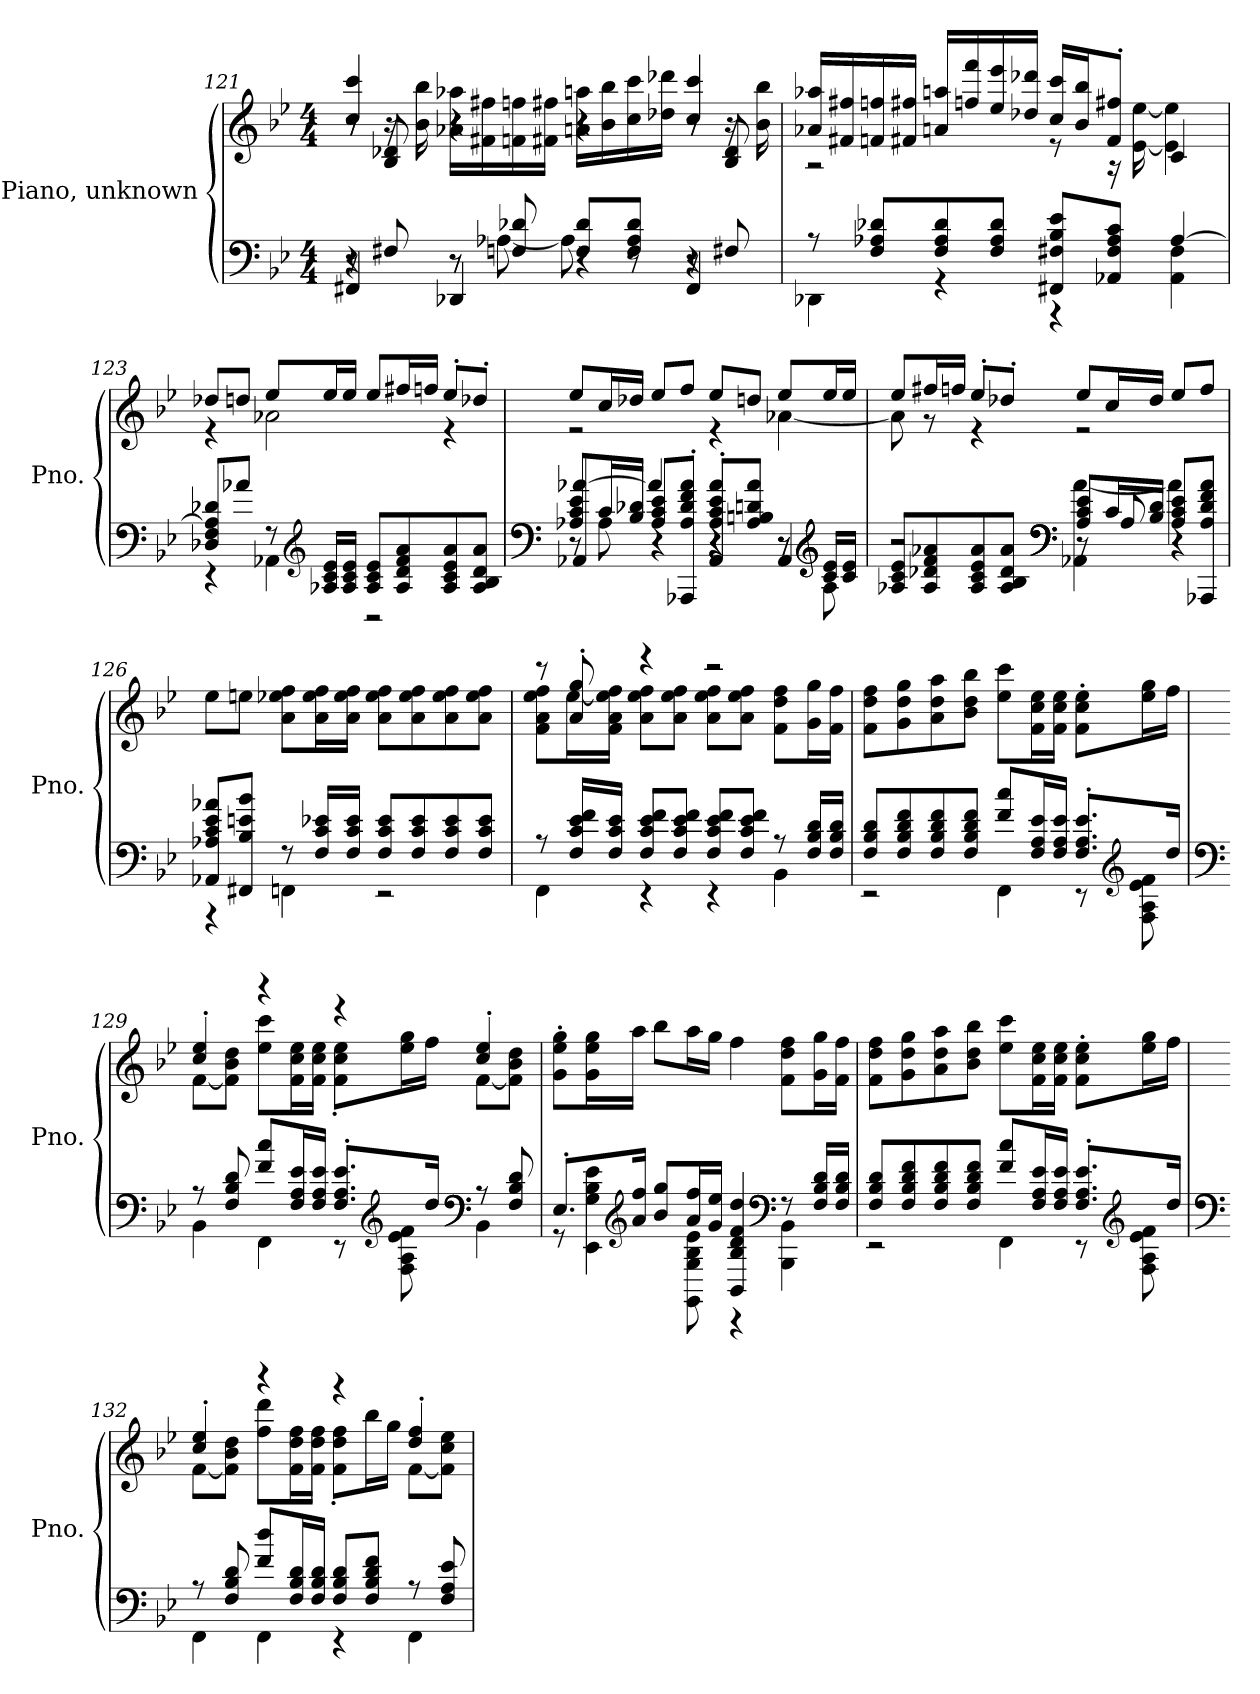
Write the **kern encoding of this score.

**kern	**kern
*part1	*part1
*staff2	*staff1
*I"Piano, unknown	*
*I'Pno.	*
*clefF4	*clefG2
*k[b-e-]	*k[b-e-]
*M4/4	*M4/4
=121	=121
*^	*^
*	*^	*	*^
8r	4r	4FF#X/	4cc/ 4ccc/	8r	8r
8F#X/	.	.	.	16r	8B-/ 8d-X/
.	.	.	.	16b-\ 16bb-\	.
8r	8r	4DD-X/	4r	16a-X\ 16aa-X\LL	4r
.	.	.	.	16f#X\ 16ff#X\	.
8Fn/ 8d-X/	[8A-X\	.	.	16fn\ 16ffn\	.
.	.	.	.	16f#X\ 16ff#X\JJ	.
8F/ 8d-/L	8A-\]	4r	4r	16an\ 16aan\LL	4r
.	.	.	.	16b-\ 16bb-\	.
8F/ 8A-/ 8d-/J	8r	.	.	16cc\ 16ccc\	.
.	.	.	.	16dd-X\ 16ddd-X\JJ	.
8r	4r	4FF#/	4cc/ 4ccc/	8r	8r
8F#X/	.	.	.	16r	8B-/ 8d-/
.	.	.	.	16b-\ 16bb-\	.
*	*v	*v	*	*	*
*	*	*	*v	*v
!!LO:LB:g=z
=122	=122	=122	=122
8r	4DD-X\	16a-X/ 16aa-X/LL	2r
.	.	16f#X/ 16ff#X/	.
8F/ 8A-X/ 8d-X/L	.	16fn/ 16ffn/	.
.	.	16f#X/ 16ff#X/JJ	.
8F/ 8A-/ 8d-/	4r	16an/ 16aan/LL	.
.	.	16ffn/ 16fff/	.
8F/ 8A-/ 8d-/J	.	16ee-/ 16eee-/	.
.	.	16dd-X/ 16ddd-X/JJ	.
8FF#X/ 8F#X/ 8B-/ 8e-/L	4r	16cc/ 16ccc/LL	8r
.	.	16b-/ 16bb-/J	.
8AA-X/ 8F#/ 8A-/ 8c/J	.	8f#/' 8ff#X/'J	16r
.	.	.	[16e-\ [16ee-\
[4A-/	4AA-\ 4F#\	4c/	4e-\] 4ee-\]
=123	=123	=123	=123
8D-X/ 8F/ 8A-/] 8d-X/L	4r	8dd-X/L	4r
8a-X/J	.	8ddn/J	.
8r	4AA-X\	8ee-/L	2a-X\
*clefG2	*	*	*
16A-X/ 16c/ 16e-/LL	.	16ee-/L	.
16A-/ 16c/ 16e-/JJ	.	16ee-/JJ	.
8A-/ 8c/ 8e-/L	2r	8ee-/L	.
8A-/ 8d-/ 8f/ 8a-/	.	16ff#X/L	.
.	.	16ffn/JJ	.
8A-/ 8c/ 8e-/ 8a-/	.	8ee-'/L	4r
8A-/ 8B-/ 8d-/ 8a-/J	.	8dd-X'/J	.
*v	*v	*	*
!!LO:LB:g=z	!!
=124	=124	=124
*clefF4	*	*
*^	*	*
*	*^	*	*
8A-X/ 8c/ 8e-/L	8r	4AA-X/ [4a-X/	8ee-/L	2r
16c/L	8A-\	.	16cc/L	.
16B-/ 16d-X/JJ	.	.	16dd-X/JJ	.
8A-/ 8c/ 8e-/L	4r	4a-/]	8ee-/L	.
8AAA-X/' 8A-/' 8d-/' 8f/' 8a-/'J	.	.	8ff/J	.
8AA-/' 8A-/' 8c/' 8e-/' 8a-/'L	4r	4r	8ee-/L	4r
8A-/ 8Bn/ 8dn/ 8a-/J	.	.	8ddn/J	.
8r	8r	4AA-/	8ee-/L	[4a-X\
*clefG2	*	*	*	*
16c/ 16e-/LL	8A-\	.	16ee-/L	.
16c/ 16e-/JJ	.	.	16ee-/JJ	.
=125	=125	=125	=125	=125
8A-X/ 8c/ 8e-/L	2r	2r	8ee-/L	8a-\]
8A-/ 8d-X/ 8f/ 8a-X/	.	.	16ff#X/L	8r
.	.	.	16ffn/JJ	.
8A-/ 8c/ 8e-/ 8a-/	.	.	8ee-'/L	4r
8A-/ 8B-/ 8d-/ 8a-/J	.	.	8dd-X'/J	.
*clefF4	*	*	*	*
8A-/ 8c/ 8e-/L	4AA-X\ [4a-\	8r	8ee-/L	2r
16c/L	.	8A-/	16cc/L	.
16B-/ 16d-/JJ	.	.	16dd-/JJ	.
8A-/ 8c/ 8e-/L	4a-\]	4r	8ee-/L	.
8AAA-X/ 8A-/ 8d-/ 8f/ 8a-/J	.	.	8ff/J	.
*	*v	*v	*	*
*	*	*v	*v
!!LO:LB:g=z
=126	=126	=126
8AA-X/ 8A-X/ 8c/ 8e-/ 8a-X/L	4r	8ee-\L
8FF#X/ 8B-/ 8en/ 8b-/J	.	8een\J
8r	4FFn\	8a\ 8ee-X\ 8ff\L
16F/ 16c/ 16e-X/LL	.	16a\ 16ee-\ 16ff\L
16F/ 16c/ 16e-/JJ	.	16a\ 16ee-\ 16ff\JJ
8F/ 8c/ 8e-/L	2r	8a\ 8ee-\ 8ff\L
8F/ 8c/ 8e-/	.	8a\ 8ee-\ 8ff\
8F/ 8c/ 8e-/	.	8a\ 8ee-\ 8ff\
8F/ 8c/ 8e-/J	.	8a\ 8ee-\ 8ff\J
=127	=127	=127
*	*	*^
8r	4FF\	8r	8f\ 8a\ 8ee-\ 8ff\L
16F/ 16c/ 16e-/ 16f/LL	.	8a/' 8gg/'	[16ee-\L
16F/ 16c/ 16e-/JJ	.	.	16f\ 16a\ 16ee-\] 16ff\JJ
8F/ 8c/ 8e-/ 8f/L	4r	4r	8a\ 8ee-\ 8ff\L
8F/ 8c/ 8e-/ 8f/J	.	.	8a\ 8ee-\ 8ff\J
8F/ 8c/ 8e-/ 8f/L	4r	2r	8a\ 8ee-\ 8ff\L
8F/ 8c/ 8e-/ 8f/J	.	.	8a\ 8ee-\ 8ff\J
8r	4BB-\	.	8f\ 8dd\ 8ff\L
16F/ 16B-/ 16d/LL	.	.	16g\ 16gg\L
16F/ 16B-/ 16d/JJ	.	.	16f\ 16ff\JJ
*	*	*v	*v
!!LO:LB:g=z
=128	=128	=128
8F/ 8B-/ 8d/L	2r	8f\ 8dd\ 8ff\L
8F/ 8B-/ 8d/ 8f/	.	8g\ 8dd\ 8gg\
8F/ 8B-/ 8d/ 8f/	.	8a\ 8dd\ 8aa\
8F/ 8B-/ 8d/ 8f/J	.	8b-\ 8dd\ 8bb-\J
8f/ 8cc/L	4FF\	8ee-\ 8ccc\L
16F/ 16A/ 16e-/L	.	16f\ 16cc\ 16ee-\L
16F/ 16A/ 16e-/JJ	.	16f\ 16cc\ 16ee-\JJ
8.F/' 8.A/' 8.e-/'L	8r	8f\' 8cc\' 8ee-\'L
*clefG2	*	*
.	8F\ 8A\ 8e-\ 8f\	16ee-\ 16gg\L
16dd/Jk	.	16ff\JJ
=129	=129	=129
*clefF4	*	*
*	*	*^
8r	4BB-\	4cc/' 4ee-/'	[8f\L
8F/ 8B-/ 8d/	.	.	8f\] 8b-\ 8dd\J
8f/ 8cc/L	4FF\	4r	8ee-\ 8ccc\L
16F/ 16A/ 16e-/L	.	.	16f\ 16cc\ 16ee-\L
16F/ 16A/ 16e-/JJ	.	.	16f\ 16cc\ 16ee-\JJ
8.F/' 8.A/' 8.e-/'L	8r	4r	8f\' 8cc\' 8ee-\'L
*clefG2	*	*	*
.	8F\ 8A\ 8e-\ 8f\	.	16ee-\ 16gg\L
16dd/Jk	.	.	16ff\JJ
*clefF4	*	*	*
8r	4BB-\	4cc/' 4ee-/'	[8f\L
8F/ 8B-/ 8d/	.	.	8f\] 8b-\ 8dd\J
*	*	*v	*v
!!LO:PB:g=z
=130	=130	=130
8.E-'/L	8r	8g\' 8ee-\' 8gg\'L
.	4EE-\ 4G\ 4B-\ 4e-\	16g\ 16ee-\ 16gg\L
*clefG2	*	*
16a/ 16ff/Jk	.	16aa\JJ
8b-/ 8gg/L	.	8bb-\L
16a/ 16ff/L	8GG\ 8G\ 8B-\ 8e-\	16aa\L
16g/ 16ee-/JJ	.	16gg\JJ
4BB-/ 4B-/ 4d/ 4f/ 4dd/	4r	4ff\
*clefF4	*	*
8r	4BBB-\ 4BB-\	8f\ 8dd\ 8ff\L
16F/ 16B-/ 16d/LL	.	16g\ 16gg\L
16F/ 16B-/ 16d/JJ	.	16f\ 16ff\JJ
=131	=131	=131
8F/ 8B-/ 8d/L	2r	8f\ 8dd\ 8ff\L
8F/ 8B-/ 8d/ 8f/	.	8g\ 8dd\ 8gg\
8F/ 8B-/ 8d/ 8f/	.	8a\ 8dd\ 8aa\
8F/ 8B-/ 8d/ 8f/J	.	8b-\ 8dd\ 8bb-\J
8f/ 8cc/L	4FF\	8ee-\ 8ccc\L
16F/ 16A/ 16e-/L	.	16f\ 16cc\ 16ee-\L
16F/ 16A/ 16e-/JJ	.	16f\ 16cc\ 16ee-\JJ
8.F/' 8.A/' 8.e-/'L	8r	8f\' 8cc\' 8ee-\'L
*clefG2	*	*
.	8F\ 8A\ 8e-\ 8f\	16ee-\ 16gg\L
16dd/Jk	.	16ff\JJ
!!LO:LB:g=z
=132	=132	=132
*clefF4	*	*
*	*	*^
8r	4FF\	4cc/' 4ee-/'	[8f\L
8F/ 8B-/ 8d/	.	.	8f\] 8b-\ 8dd\J
8f/ 8dd/L	4FF\	4r	8ff\ 8ddd\L
16F/ 16B-/ 16d/L	.	.	16f\ 16dd\ 16ff\L
16F/ 16B-/ 16d/JJ	.	.	16f\ 16dd\ 16ff\JJ
8F/ 8B-/ 8d/L	4r	4r	8f\' 8dd\' 8ff\'L
8F/ 8B-/ 8d/ 8f/J	.	.	16bb-\L
.	.	.	16gg\JJ
8r	4FF\	4dd/' 4ff/'	[8f\L
8F/ 8A/ 8e-/	.	.	8f\] 8cc\ 8ee-\J
*v	*v	*	*
*	*v	*v
=	=
*-	*-
